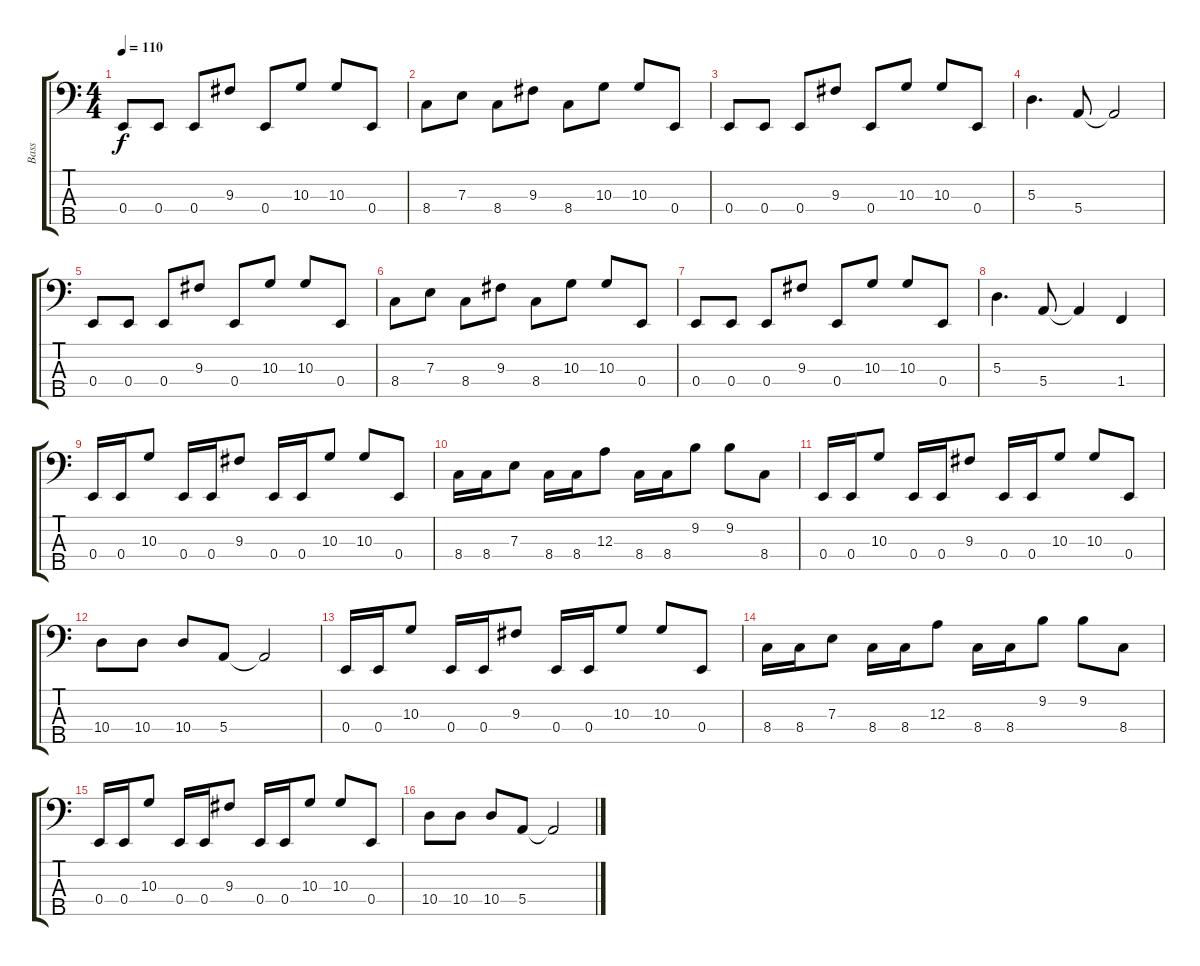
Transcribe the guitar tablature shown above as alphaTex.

\track ("Bass" "Bass") {instrument electricbassfinger}
\staff {score tabs}
\tuning (G2 D2 A1 E1 B0) {hide}
\ts (4 4)
\tempo 110
\clef f4
\ks c
0.4.8{dy f instrument electricbassfinger} 0.4.8 0.4.8 9.3.8 0.4.8 10.3.8 10.3.8 0.4.8 |
8.4.8 7.3.8 8.4.8 9.3.8 8.4.8 10.3.8 10.3.8 0.4.8 |
0.4.8 0.4.8 0.4.8 9.3.8 0.4.8 10.3.8 10.3.8 0.4.8 |
5.3.4{d} 5.4.8 5.4{t}.2 |
0.4.8 0.4.8 0.4.8 9.3.8 0.4.8 10.3.8 10.3.8 0.4.8 |
8.4.8 7.3.8 8.4.8 9.3.8 8.4.8 10.3.8 10.3.8 0.4.8 |
0.4.8 0.4.8 0.4.8 9.3.8 0.4.8 10.3.8 10.3.8 0.4.8 |
5.3.4{d} 5.4.8 5.4{t}.4 1.4.4 |
0.4.16 0.4.16 10.3.8 0.4.16 0.4.16 9.3.8 0.4.16 0.4.16 10.3.8 10.3.8 0.4.8 |
8.4.16 8.4.16 7.3.8 8.4.16 8.4.16 12.3.8 8.4.16 8.4.16 9.2.8 9.2.8 8.4.8 |
0.4.16 0.4.16 10.3.8 0.4.16 0.4.16 9.3.8 0.4.16 0.4.16 10.3.8 10.3.8 0.4.8 |
10.4.8 10.4.8 10.4.8 5.4.8 5.4{t}.2 |
0.4.16 0.4.16 10.3.8 0.4.16 0.4.16 9.3.8 0.4.16 0.4.16 10.3.8 10.3.8 0.4.8 |
8.4.16 8.4.16 7.3.8 8.4.16 8.4.16 12.3.8 8.4.16 8.4.16 9.2.8 9.2.8 8.4.8 |
0.4.16 0.4.16 10.3.8 0.4.16 0.4.16 9.3.8 0.4.16 0.4.16 10.3.8 10.3.8 0.4.8 |
10.4.8 10.4.8 10.4.8 5.4.8 5.4{t}.2
